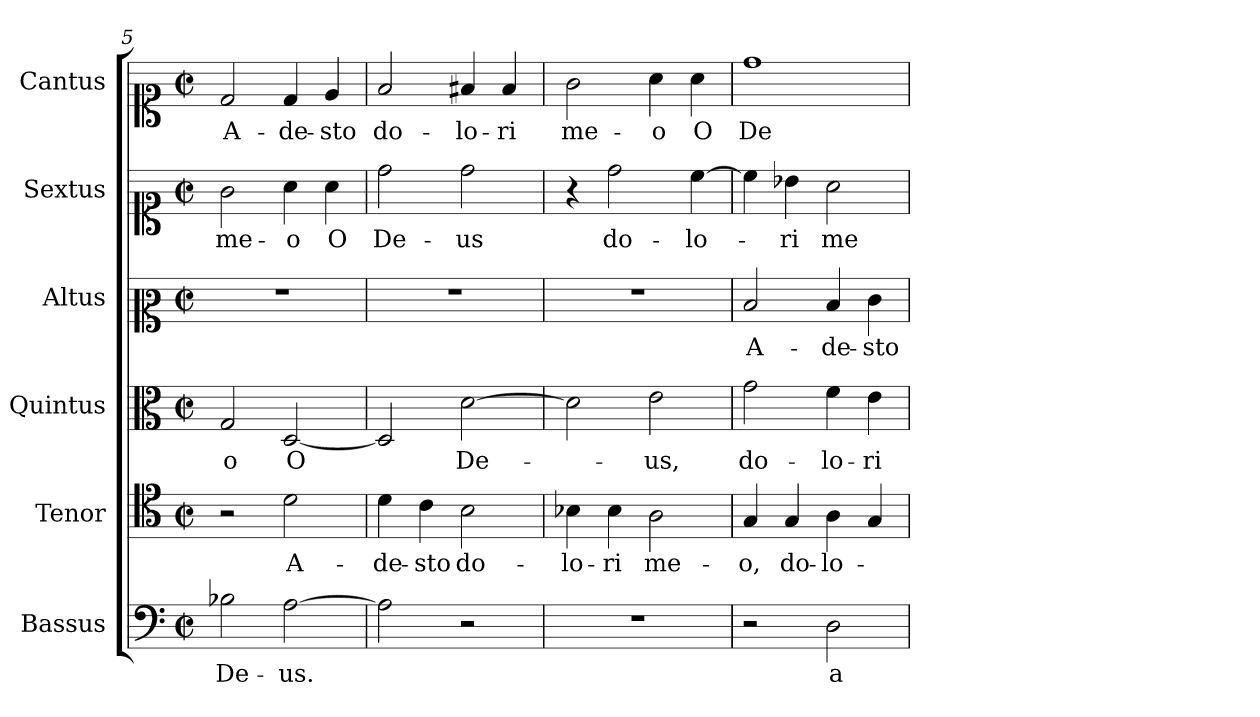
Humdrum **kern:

**kern	**text	**kern	**text	**kern	**text	**kern	**text	**kern	**text	**kern	**text
*part6	*part6	*part5	*part5	*part4	*part4	*part3	*part3	*part2	*part2	*part1	*part1
*staff6	*staff6	*staff5	*staff5	*staff4	*staff4	*staff3	*staff3	*staff2	*staff2	*staff1	*staff1
*I"Bassus	*	*I"Tenor	*	*I"Quintus	*	*I"Altus	*	*I"Sextus	*	*I"Cantus	*
*clefF4	*	*clefC4	*	*clefC3	*	*clefC2	*	*clefC1	*	*clefC1	*
*k[]	*	*k[]	*	*k[]	*	*k[]	*	*k[]	*	*k[]	*
*C:	*	*C:	*	*C:	*	*C:	*	*C:	*	*C:	*
*M2/2	*	*M2/2	*	*M2/2	*	*M2/2	*	*M2/2	*	*M2/2	*
*met(c|)	*	*met(c|)	*	*met(c|)	*	*met(c|)	*	*met(c|)	*	*met(c|)	*
=5	=5	=5	=5	=5	=5	=5	=5	=5	=5	=5	=5
!	!LO:LY:b:color=#000000	!	!	!	!	!	!	!	!	!	!
!	!	!	!	!	!LO:LY:b:color=#000000	!	!	!	!	!	!
!	!	!	!	!	!	!	!	!	!LO:LY:b:color=#000000	!	!
!	!	!	!	!	!	!	!	!	!	!	!LO:LY:b:color=#000000
2B-Xi\	De-	2r	.	2Gi/	-o	1r	.	2gi\	me-	2di/	A-
!	!LO:LY:b:color=#000000	!	!	!	!	!	!	!	!	!	!
!	!	!	!LO:LY:b:color=#000000	!	!	!	!	!	!	!	!
!	!	!	!	!	!LO:LY:b:color=#000000	!	!	!	!	!	!
!	!	!	!	!	!	!	!	!	!LO:LY:b:color=#000000	!	!
!	!	!	!	!	!	!	!	!	!	!	!LO:LY:b:color=#000000
[>2Ai\	-us.	2di\	A-	[<2Di/	O	.	.	4ai\	-o	4di/	-de-
!	!	!	!	!	!	!	!	!	!LO:LY:b:color=#000000	!	!
!	!	!	!	!	!	!	!	!	!	!	!LO:LY:b:color=#000000
.	.	.	.	.	.	.	.	4ai\	O	4ei/	-sto
=6	=6	=6	=6	=6	=6	=6	=6	=6	=6	=6	=6
!	!	!	!LO:LY:b:color=#000000	!	!	!	!	!	!	!	!
!	!	!	!	!	!	!	!	!	!LO:LY:b:color=#000000	!	!
!	!	!	!	!	!	!	!	!	!	!	!LO:LY:b:color=#000000
2Ai\]	.	4di\	-de-	2Di/]	.	1r	.	2ddi\	De-	2fi/	do-
!	!	!	!LO:LY:b:color=#000000	!	!	!	!	!	!	!	!
.	.	4ci\	-sto	.	.	.	.	.	.	.	.
!	!	!	!LO:LY:b:color=#000000	!	!	!	!	!	!	!	!
!	!	!	!	!	!LO:LY:b:color=#000000	!	!	!	!	!	!
!	!	!	!	!	!	!	!	!	!LO:LY:b:color=#000000	!	!
!	!	!	!	!	!	!	!	!	!	!	!LO:LY:b:color=#000000
2r	.	2Bi\	do-	[>2di\	De-	.	.	2ddi\	-us	4f#Xi/	-lo-
!	!	!	!	!	!	!	!	!	!	!	!LO:LY:b:color=#000000
.	.	.	.	.	.	.	.	.	.	4f#i/	-ri
=7	=7	=7	=7	=7	=7	=7	=7	=7	=7	=7	=7
!	!	!	!LO:LY:b:color=#000000	!	!	!	!	!	!	!	!
!	!	!	!	!	!	!	!	!	!	!	!LO:LY:b:color=#000000
1r	.	4B-Xi\	-lo-	2di\]	.	1r	.	4r	.	2gi\	me-
!	!	!	!LO:LY:b:color=#000000	!	!	!	!	!	!	!	!
!	!	!	!	!	!	!	!	!	!LO:LY:b:color=#000000	!	!
.	.	4B-i\	-ri	.	.	.	.	2ddi\	do-	.	.
!	!	!	!LO:LY:b:color=#000000	!	!	!	!	!	!	!	!
!	!	!	!	!	!LO:LY:b:color=#000000	!	!	!	!	!	!
!	!	!	!	!	!	!	!	!	!	!	!LO:LY:b:color=#000000
.	.	2Ai\	me-	2ei\	-us,	.	.	.	.	4ai\	-o
!	!	!	!	!	!	!	!	!	!LO:LY:b:color=#000000	!	!
!	!	!	!	!	!	!	!	!	!	!	!LO:LY:b:color=#000000
.	.	.	.	.	.	.	.	[>4cci\	-lo-	4ai\	O
=8	=8	=8	=8	=8	=8	=8	=8	=8	=8	=8	=8
!	!	!	!LO:LY:b:color=#000000	!	!	!	!	!	!	!	!
!	!	!	!	!	!LO:LY:b:color=#000000	!	!	!	!	!	!
!	!	!	!	!	!	!	!LO:LY:b:color=#000000	!	!	!	!
!	!	!	!	!	!	!	!	!	!	!	!LO:LY:b:color=#000000
2r	.	4Gi/	-o,	2gi\	do-	2di/	A-	4cci\]	.	1ddi	De-
!	!	!	!LO:LY:b:color=#000000	!	!	!	!	!	!	!	!
!	!	!	!	!	!	!	!	!	!LO:LY:b:color=#000000	!	!
.	.	4Gi/	do-	.	.	.	.	4b-Xi\	-ri	.	.
!	!LO:LY:b:color=#000000	!	!	!	!	!	!	!	!	!	!
!	!	!	!LO:LY:b:color=#000000	!	!	!	!	!	!	!	!
!	!	!	!	!	!LO:LY:b:color=#000000	!	!	!	!	!	!
!	!	!	!	!	!	!	!LO:LY:b:color=#000000	!	!	!	!
!	!	!	!	!	!	!	!	!	!LO:LY:b:color=#000000	!	!
2Di\	a-	4Ai\	-lo-	4fi\	-lo-	4di/	-de-	2ai\	me-	.	.
!	!	!	!	!	!LO:LY:b:color=#000000	!	!	!	!	!	!
!	!	!	!	!	!	!	!LO:LY:b:color=#000000	!	!	!	!
.	.	4Gi/	.	4ei\	-ri	4ei\	-sto	.	.	.	.
=	=	=	=	=	=	=	=	=	=	=	=
*-	*-	*-	*-	*-	*-	*-	*-	*-	*-	*-	*-
